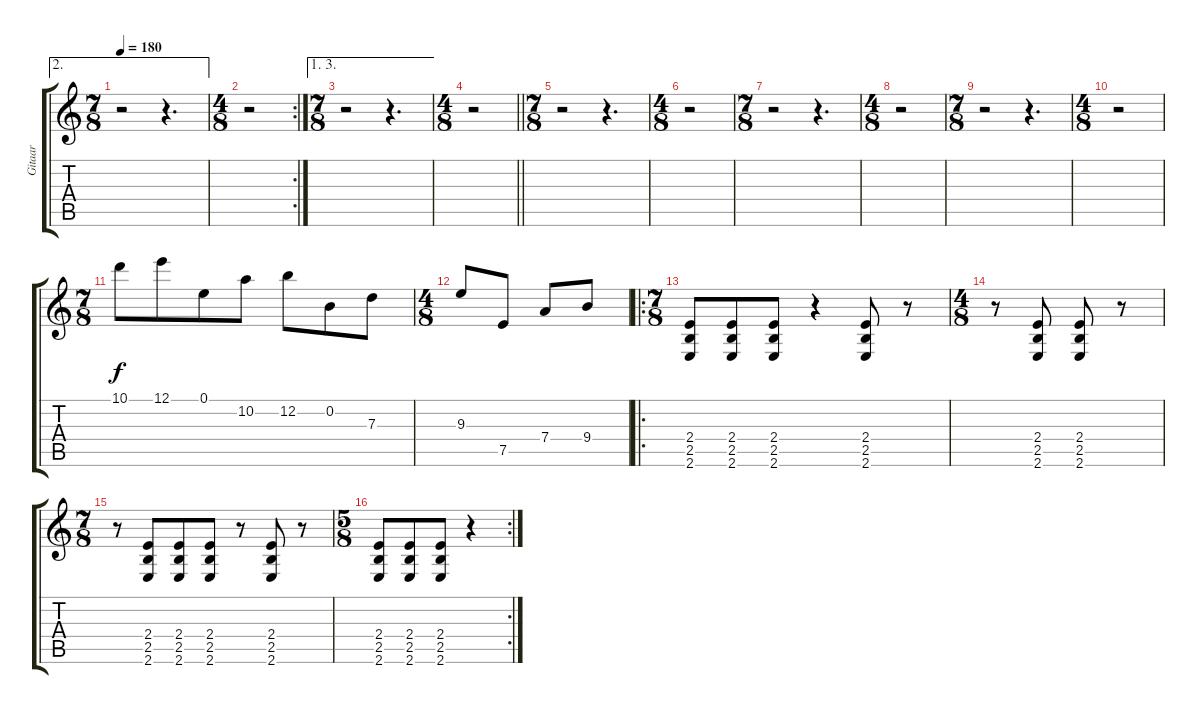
\track ("Gitaar" "Gitaar") {instrument distortionguitar}
\staff {score tabs}
\tuning (E4 B3 G3 D3 A2 D2) {hide}
\ae 2
\ts (7 8)
\tempo 180
\clef g2
\ks c
r.2{dy f} r.4{d} |
\rc 2
\ts (4 8)
r.2 |
\ae (1 3)
\ts (7 8)
r.2 r.4{d} |
\ts (4 8)
\barLineRight lightlight
r.2 |
\ts (7 8)
r.2 r.4{d} |
\ts (4 8)
r.2 |
\ts (7 8)
r.2 r.4{d} |
\ts (4 8)
r.2 |
\ts (7 8)
r.2 r.4{d} |
\ts (4 8)
r.2 |
\ts (7 8)
10.1.8 12.1.8 0.1.8 10.2.8 12.2.8 0.2.8 7.3.8 |
\ts (4 8)
9.3.8 7.5.8 7.4.8 9.4.8 |
\ro
\ts (7 8)
(2.4 2.5 2.6).8{balance 16} (2.4 2.5 2.6).8 (2.4 2.5 2.6).8 r.4 (2.4 2.5 2.6).8 r.8 |
\ts (4 8)
r.8 (2.4 2.5 2.6).8 (2.4 2.5 2.6).8 r.8 |
\ts (7 8)
r.8 (2.4 2.5 2.6).8 (2.4 2.5 2.6).8 (2.4 2.5 2.6).8 r.8 (2.4 2.5 2.6).8 r.8 |
\rc 2
\ts (5 8)
(2.4 2.5 2.6).8 (2.4 2.5 2.6).8 (2.4 2.5 2.6).8 r.4
